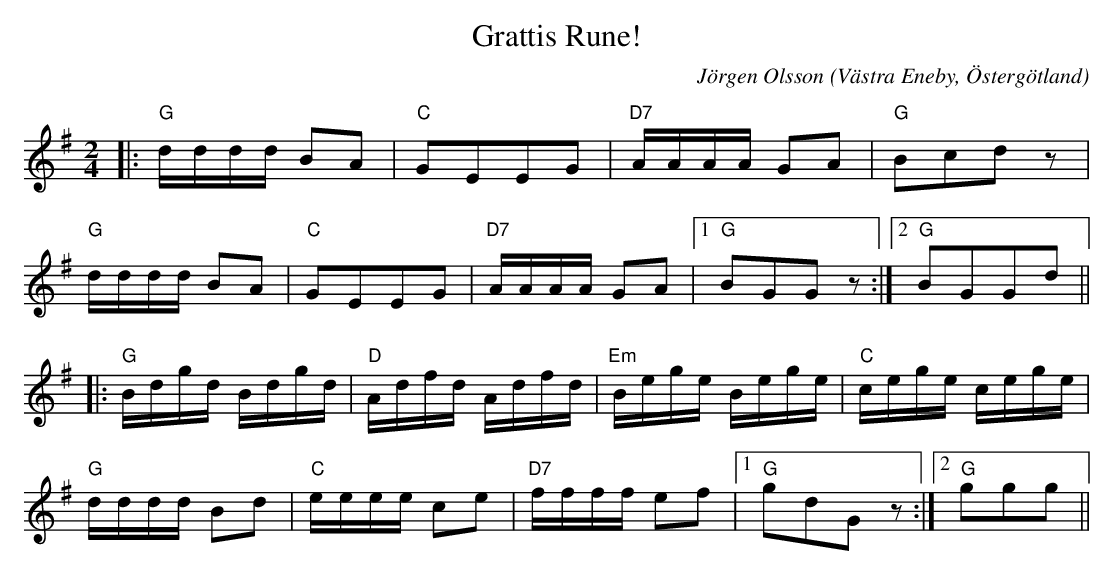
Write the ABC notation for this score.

X:1
T:Grattis Rune!
C:Jörgen Olsson
O:Västra Eneby, Östergötland
Q:115
M:2/4
L:1/8
K:G
|:"G"d/2d/2d/2d/2 BA|"C"GEEG|"D7"A/2A/2A/2A/2 GA|"G"Bcd z|
"G"d/2d/2d/2d/2 BA|"C"GEEG|"D7"A/2A/2A/2A/2 GA|1"G"BGG z :|2"G"BGGd ||
|:"G"B/2d/2g/2d/2 B/2d/2g/2d/2|"D"A/2d/2f/2d/2 A/2d/2f/2d/2|"Em"B/2e/2g/2e/2 B/2e/2g/2e/2|"C"c/2e/2g/2e/2 c/2e/2g/2e/2|
"G"d/2d/2d/2d/2 Bd|"C"e/2e/2e/2e/2 ce|"D7"f/2f/2f/2f/2 ef|1"G"gdG z :|2"G"ggg ||
